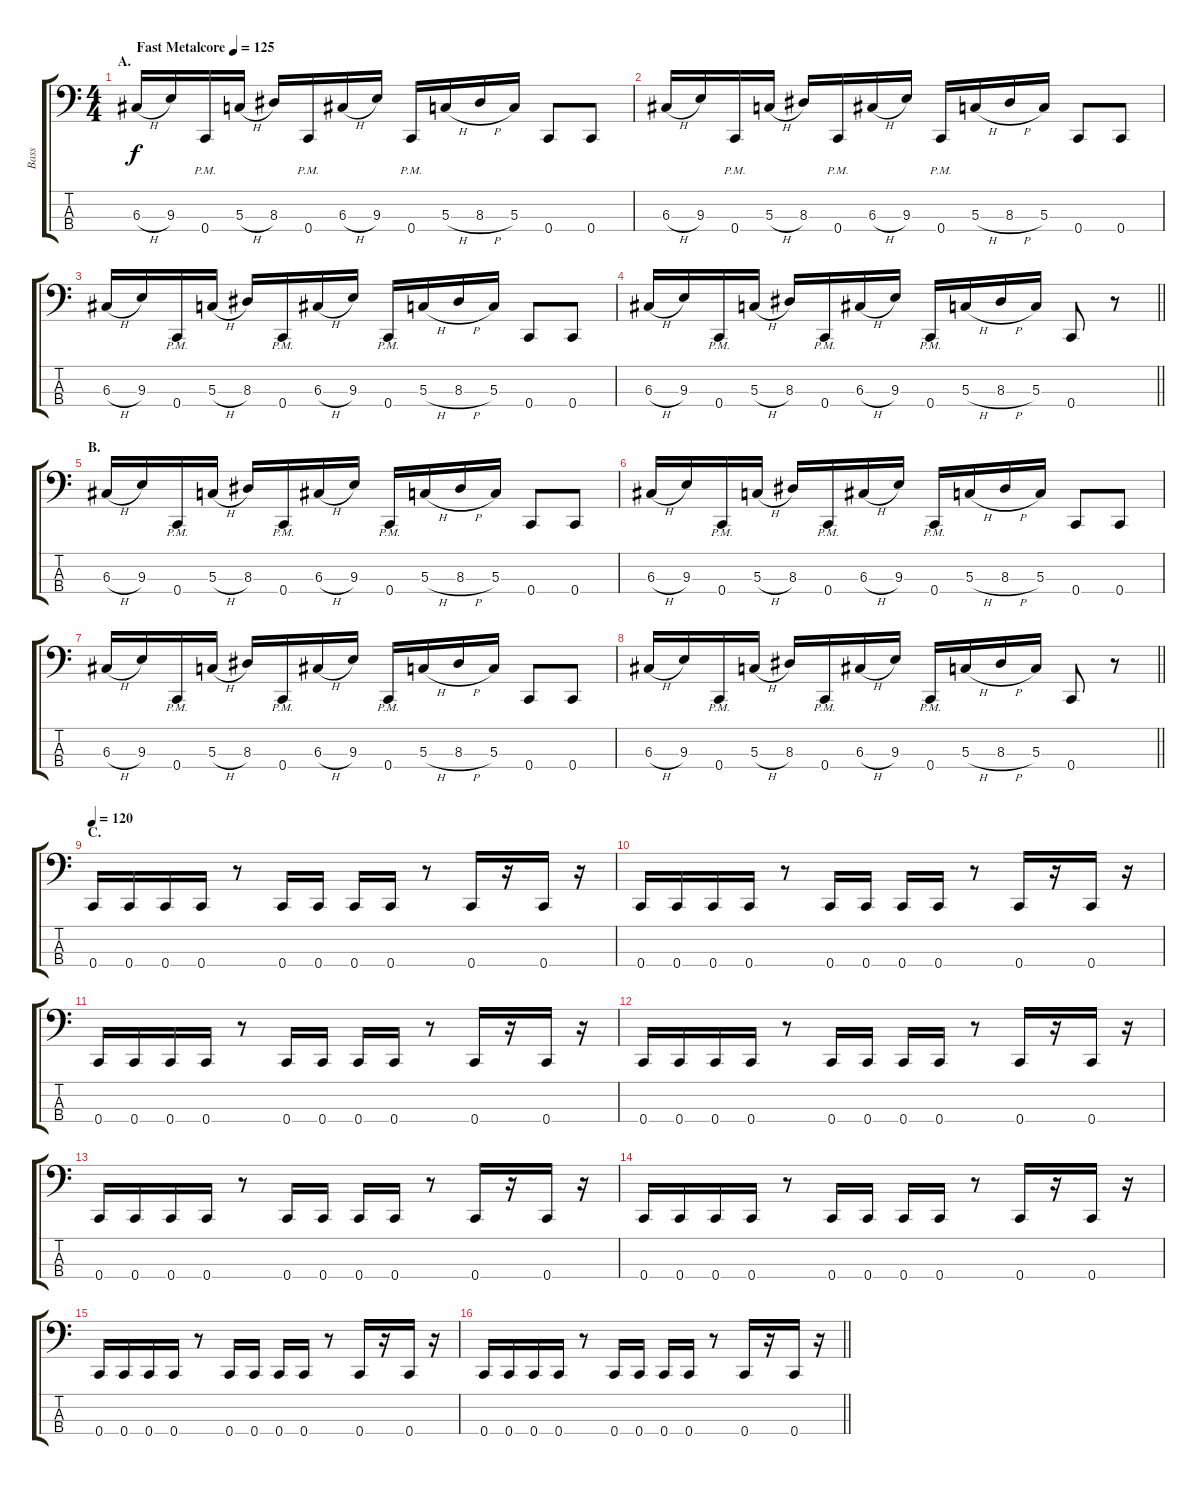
\track ("Bass" "Bass") {instrument electricbasspick}
\staff {score tabs}
\tuning (F2 C2 G1 C1) {hide}
\ts (4 4)
\section ("" "A.")
\tempo (125 "Fast Metalcore")
\clef f4
\ks c
6.3{h}.16{dy f instrument electricbasspick} 9.3.16 0.4{pm}.16 5.3{h}.16 8.3.16 0.4{pm}.16 6.3{h}.16 9.3.16 0.4{pm}.16 5.3{h}.16 8.3{h}.16 5.3.16 0.4.8 0.4.8 |
6.3{h}.16 9.3.16 0.4{pm}.16 5.3{h}.16 8.3.16 0.4{pm}.16 6.3{h}.16 9.3.16 0.4{pm}.16 5.3{h}.16 8.3{h}.16 5.3.16 0.4.8 0.4.8 |
6.3{h}.16 9.3.16 0.4{pm}.16 5.3{h}.16 8.3.16 0.4{pm}.16 6.3{h}.16 9.3.16 0.4{pm}.16 5.3{h}.16 8.3{h}.16 5.3.16 0.4.8 0.4.8 |
\barLineRight lightlight
6.3{h}.16 9.3.16 0.4{pm}.16 5.3{h}.16 8.3.16 0.4{pm}.16 6.3{h}.16 9.3.16 0.4{pm}.16 5.3{h}.16 8.3{h}.16 5.3.16 0.4.8 r.8 |
\section ("" "B.")
6.3{h}.16 9.3.16 0.4{pm}.16 5.3{h}.16 8.3.16 0.4{pm}.16 6.3{h}.16 9.3.16 0.4{pm}.16 5.3{h}.16 8.3{h}.16 5.3.16 0.4.8 0.4.8 |
6.3{h}.16 9.3.16 0.4{pm}.16 5.3{h}.16 8.3.16 0.4{pm}.16 6.3{h}.16 9.3.16 0.4{pm}.16 5.3{h}.16 8.3{h}.16 5.3.16 0.4.8 0.4.8 |
6.3{h}.16 9.3.16 0.4{pm}.16 5.3{h}.16 8.3.16 0.4{pm}.16 6.3{h}.16 9.3.16 0.4{pm}.16 5.3{h}.16 8.3{h}.16 5.3.16 0.4.8 0.4.8 |
\barLineRight lightlight
6.3{h}.16 9.3.16 0.4{pm}.16 5.3{h}.16 8.3.16 0.4{pm}.16 6.3{h}.16 9.3.16 0.4{pm}.16 5.3{h}.16 8.3{h}.16 5.3.16 0.4.8 r.8 |
\section ("" "C.")
\tempo 120
0.4.16 0.4.16 0.4.16 0.4.16 r.8 0.4.16 0.4.16 0.4.16 0.4.16 r.8 0.4.16 r.16 0.4.16 r.16 |
0.4.16 0.4.16 0.4.16 0.4.16 r.8 0.4.16 0.4.16 0.4.16 0.4.16 r.8 0.4.16 r.16 0.4.16 r.16 |
0.4.16 0.4.16 0.4.16 0.4.16 r.8 0.4.16 0.4.16 0.4.16 0.4.16 r.8 0.4.16 r.16 0.4.16 r.16 |
0.4.16 0.4.16 0.4.16 0.4.16 r.8 0.4.16 0.4.16 0.4.16 0.4.16 r.8 0.4.16 r.16 0.4.16 r.16 |
0.4.16 0.4.16 0.4.16 0.4.16 r.8 0.4.16 0.4.16 0.4.16 0.4.16 r.8 0.4.16 r.16 0.4.16 r.16 |
0.4.16 0.4.16 0.4.16 0.4.16 r.8 0.4.16 0.4.16 0.4.16 0.4.16 r.8 0.4.16 r.16 0.4.16 r.16 |
0.4.16 0.4.16 0.4.16 0.4.16 r.8 0.4.16 0.4.16 0.4.16 0.4.16 r.8 0.4.16 r.16 0.4.16 r.16 |
\barLineRight lightlight
0.4.16 0.4.16 0.4.16 0.4.16 r.8 0.4.16 0.4.16 0.4.16 0.4.16 r.8 0.4.16 r.16 0.4.16 r.16
